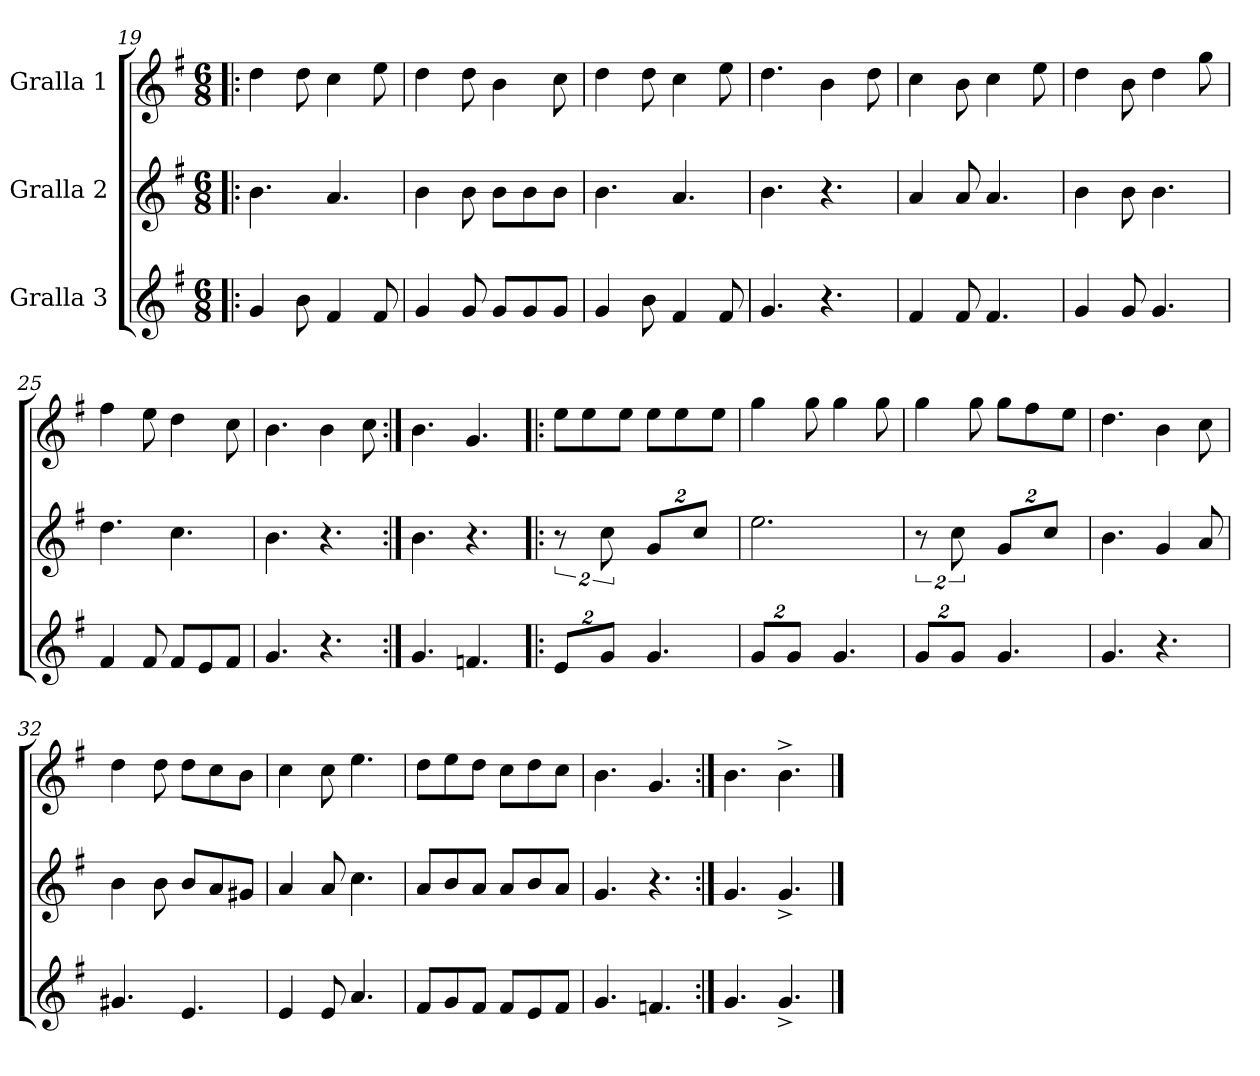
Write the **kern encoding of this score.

**kern	**kern	**kern
*part3	*part2	*part1
*staff3	*staff2	*staff1
*I"Gralla 3	*I"Gralla 2	*I"Gralla 1
*clefG2	*clefG2	*clefG2
*k[f#]	*k[f#]	*k[f#]
*G:	*G:	*G:
*M6/8	*M6/8	*M6/8
=19!|:	=19!|:	=19!|:
4g/	4.b\	4dd\
8b\	.	8dd\
4f#/	4.a/	4cc\
8f#/	.	8ee\
=20	=20	=20
4g/	4b\	4dd\
8g/	8b\	8dd\
8g/L	8b\L	4b\
8g/	8b\	.
8g/J	8b\J	8cc\
=21	=21	=21
4g/	4.b\	4dd\
8b\	.	8dd\
4f#/	4.a/	4cc\
8f#/	.	8ee\
=22	=22	=22
4.g/	4.b\	4.dd\
4.r	4.r	4b\
.	.	8dd\
=23	=23	=23
4f#/	4a/	4cc\
8f#/	8a/	8b\
4.f#/	4.a/	4cc\
.	.	8ee\
=24	=24	=24
4g/	4b\	4dd\
8g/	8b\	8b\
4.g/	4.b\	4dd\
.	.	8gg\
=25	=25	=25
4f#/	4.dd\	4ff#\
8f#/	.	8ee\
8f#/L	4.cc\	4dd\
8e/	.	.
8f#/J	.	8cc\
=26	=26	=26
4.g/	4.b\	4.b\
4.r	4.r	4b\
.	.	8cc\
=27:|!	=27:|!	=27:|!
4.g/	4.b\	4.b\
4.fn/	4.r	4.g/
!!LO:LB:g=z
=28!|:	=28!|:	=28!|:
*Xbrackettup	*	*
16%3e/L	16%3r	8ee\L
.	.	8ee\
16%3g/J	16%3cc\	.
.	.	8ee\J
*	*Xbrackettup	*
4.g/	16%3g/L	8ee\L
.	.	8ee\
.	16%3cc/J	.
.	.	8ee\J
=29	=29	=29
16%3g/L	2.ee\	4gg\
16%3g/J	.	.
.	.	8gg\
4.g/	.	4gg\
.	.	8gg\
=30	=30	=30
*	*brackettup	*
16%3g/L	16%3r	4gg\
16%3g/J	16%3cc\	.
.	.	8gg\
*	*Xbrackettup	*
4.g/	16%3g/L	8gg\L
.	.	8ff#\
.	16%3cc/J	.
.	.	8ee\J
=31	=31	=31
4.g/	4.b\	4.dd\
4.r	4g/	4b\
.	8a/	8cc\
=32	=32	=32
4.g#X/	4b\	4dd\
.	8b\	8dd\
4.e/	8b/L	8dd\L
.	8a/	8cc\
.	8g#X/J	8b\J
=33	=33	=33
4e/	4a/	4cc\
8e/	8a/	8cc\
4.a/	4.cc\	4.ee\
=34	=34	=34
8f#/L	8a/L	8dd\L
8g/	8b/	8ee\
8f#/J	8a/J	8dd\J
8f#/L	8a/L	8cc\L
8e/	8b/	8dd\
8f#/J	8a/J	8cc\J
=35	=35	=35
4.g/	4.g/	4.b\
4.fn/	4.r	4.g/
=36:|!	=36:|!	=36:|!
4.g/	4.g/	4.b\
4.g^/	4.g^/	4.b^\
==	==	==
*-	*-	*-
